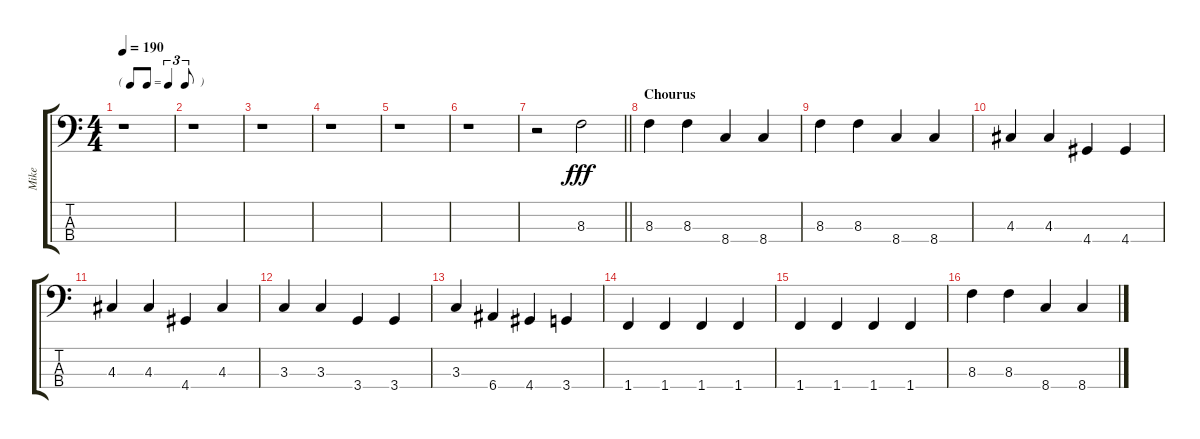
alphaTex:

\track ("Mike" "Mike") {instrument electricbasspick}
\staff {score tabs}
\tuning (G2 D2 A1 E1) {hide}
\ts (4 4)
\tf triplet8th
\tempo 190
\clef f4
\ks c
r.1{dy fff} |
r.1 |
r.1 |
r.1 |
r.1 |
r.1 |
\barLineRight lightlight
r.2 8.3.2 |
\section ("" "Chourus")
8.3.4 8.3.4 8.4.4 8.4.4 |
8.3.4 8.3.4 8.4.4 8.4.4 |
4.3.4 4.3.4 4.4.4 4.4.4 |
4.3.4 4.3.4 4.4.4 4.3.4 |
3.3.4 3.3.4 3.4.4 3.4.4 |
3.3.4 6.4.4 4.4.4 3.4.4 |
1.4.4 1.4.4 1.4.4 1.4.4 |
1.4.4 1.4.4 1.4.4 1.4.4 |
8.3.4 8.3.4 8.4.4 8.4.4
